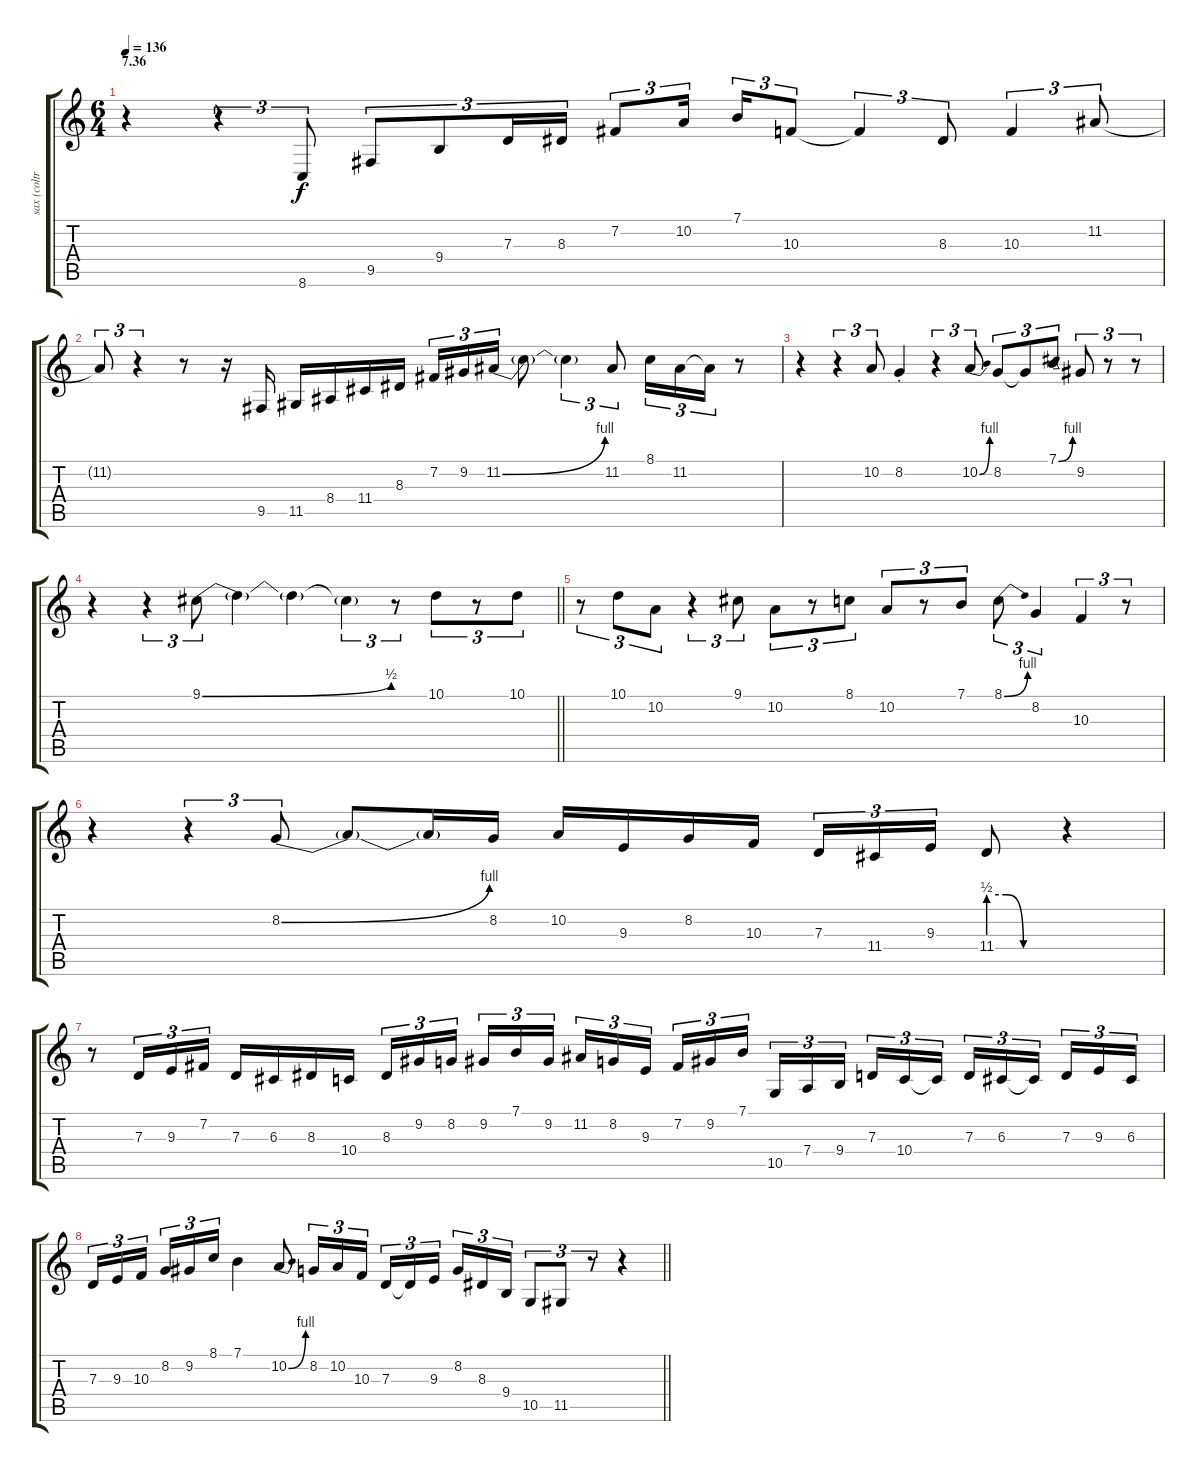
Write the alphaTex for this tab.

\track ("sax (coltrane)" "sax (coltr") {instrument tenorsax}
\staff {score tabs}
\tuning (E4 B3 G3 D3 A2 E2) {hide}
\ts (6 4)
\section ("" "7.36")
\tempo 136
\clef g2
\ks c
r.4{dy f} r.4{tu (3 2)} 8.6.8{tu (3 2)} 9.5.8{tu (3 2)} 9.4.8{tu (3 2)} 7.3.16{tu (3 2)} 8.3.16{tu (3 2)} 7.2.8{tu (3 2)} 10.2.16{tu (3 2) beam splitsecondary} 7.1.16{tu (3 2)} 10.3.8{tu (3 2)} 10.3{t}.4{tu (3 2)} 8.3.8{tu (3 2)} 10.3.4{tu (3 2)} 11.2.8{tu (3 2)} |
11.2{t}.8{tu (3 2)} r.4{tu (3 2)} r.8 r.16 9.5.16 11.5.16 8.4.16 11.4.16 8.3.16 7.2.16{tu (3 2)} 9.2.16{tu (3 2)} 11.2{be (bend 0 0 60 4)}.16{tu (3 2)} 11.2{t}.8 11.2{t}.4{tu (3 2)} 11.2.8{tu (3 2)} 8.1.16{tu (3 2)} 11.2.16{tu (3 2)} 11.2{t}.16{tu (3 2)} r.8 |
r.4 r.4{tu (3 2)} 10.2.8{tu (3 2)} 8.2{st}.4 r.4{tu (3 2)} 10.2{be (bend 0 0 60 4)}.8{tu (3 2)} 8.2.8{tu (3 2)} 8.2{t}.8{tu (3 2)} 7.1{be (bend 0 0 60 4)}.8{tu (3 2)} 9.2.8{tu (3 2)} r.8{tu (3 2)} r.8{tu (3 2)} |
\barLineRight lightlight
r.4 r.4{tu (3 2)} 9.1{be (bend 0 0 60 2)}.8{tu (3 2)} 9.1{t}.4 9.1{t}.4 9.1{t}.4{tu (3 2)} r.8{tu (3 2)} 10.1.8{tu (3 2)} r.8{tu (3 2)} 10.1.8{tu (3 2)} |
r.8{tu (3 2)} 10.1.8{tu (3 2)} 10.2.8{tu (3 2)} r.4{tu (3 2)} 9.1.8{tu (3 2)} 10.2.8{tu (3 2)} r.8{tu (3 2)} 8.1.8{tu (3 2)} 10.2.8{tu (3 2)} r.8{tu (3 2)} 7.1.8{tu (3 2)} 8.1{be (bend 0 0 60 4)}.8{tu (3 2)} 8.2.4{tu (3 2)} 10.3.4{tu (3 2)} r.8{tu (3 2)} |
r.4 r.4{tu (3 2)} 8.2{be (bend 0 0 60 4)}.8{tu (3 2)} 8.2{t}.8 8.2{t}.16 8.2.16 10.2.16 9.3.16 8.2.16 10.3.16{beam splitsecondary} 7.3.16{tu (3 2)} 11.4.16{tu (3 2)} 9.3.16{tu (3 2)} 11.4{be (custom 0 2 15 2 30 0 60 0)}.8 r.4 |
r.8 7.3.16{tu (3 2)} 9.3.16{tu (3 2)} 7.2.16{tu (3 2) beam splitsecondary} 7.3.16 6.3.16 8.3.16 10.4.16{beam splitsecondary} 8.3.16{tu (3 2)} 9.2.16{tu (3 2)} 8.2.16{tu (3 2) beam splitsecondary} 9.2.16{tu (3 2)} 7.1.16{tu (3 2)} 9.2.16{tu (3 2)} 11.2.16{tu (3 2)} 8.2.16{tu (3 2)} 9.3.16{tu (3 2) beam splitsecondary} 7.2.16{tu (3 2)} 9.2.16{tu (3 2)} 7.1.16{tu (3 2) beam splitsecondary} 10.5.16{tu (3 2)} 7.4.16{tu (3 2)} 9.4.16{tu (3 2) beam splitsecondary} 7.3.16{tu (3 2)} 10.4.16{tu (3 2)} 10.4{t}.16{tu (3 2) beam splitsecondary} 7.3.16{tu (3 2)} 6.3.16{tu (3 2)} 6.3{t}.16{tu (3 2) beam splitsecondary} 7.3.16{tu (3 2)} 9.3.16{tu (3 2)} 6.3.16{tu (3 2)} |
\barLineRight lightlight
7.3.16{tu (3 2)} 9.3.16{tu (3 2)} 10.3.16{tu (3 2) beam splitsecondary} 8.2.16{tu (3 2)} 9.2.16{tu (3 2)} 8.1.16{tu (3 2)} 7.1.4 10.2{be (bend 0 0 60 4)}.8 8.2.16{tu (3 2)} 10.2.16{tu (3 2)} 10.3.16{tu (3 2)} 7.3.16{tu (3 2)} 7.3{t}.16{tu (3 2)} 9.3.16{tu (3 2) beam splitsecondary} 8.2.16{tu (3 2)} 8.3.16{tu (3 2)} 9.4.16{tu (3 2)} 10.5.8{tu (3 2)} 11.5.8{tu (3 2)} r.8{tu (3 2)} r.4
